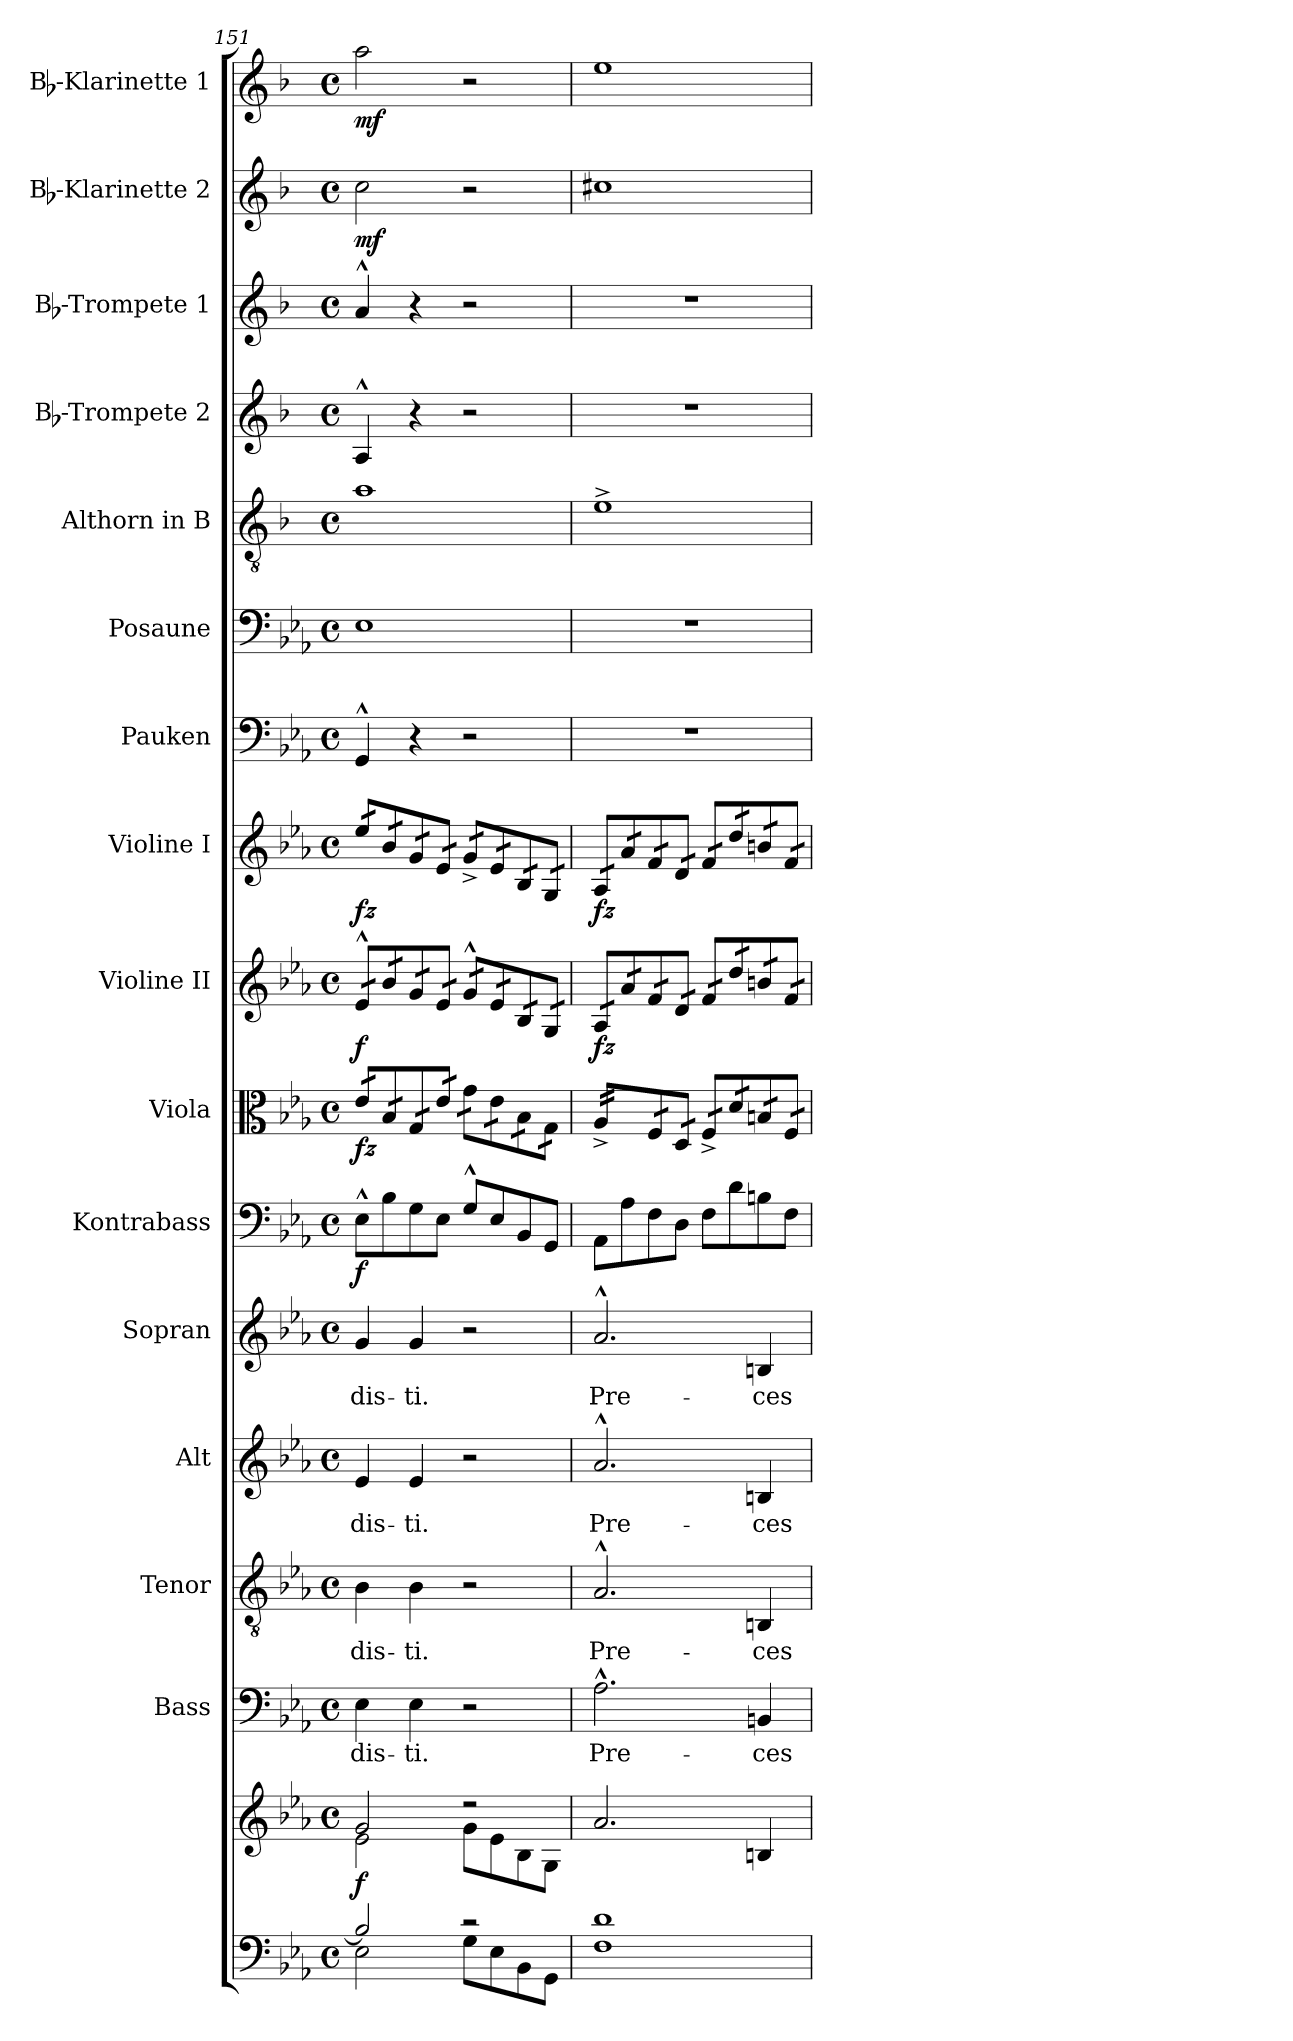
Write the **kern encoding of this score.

**kern	**kern	**dynam	**kern	**text	**kern	**text	**kern	**text	**kern	**text	**kern	**dynam	**kern	**dynam	**kern	**dynam	**kern	**dynam	**kern	**kern	**kern	**kern	**kern	**kern	**dynam	**kern	**dynam
*part16	*part16	*part16	*part15	*part15	*part14	*part14	*part13	*part13	*part12	*part12	*part11	*part11	*part10	*part10	*part9	*part9	*part8	*part8	*part7	*part6	*part5	*part4	*part3	*part2	*part2	*part1	*part1
*staff17	*staff16	*staff16/17	*staff15	*staff15	*staff14	*staff14	*staff13	*staff13	*staff12	*staff12	*staff11	*staff11	*staff10	*staff10	*staff9	*staff9	*staff8	*staff8	*staff7	*staff6	*staff5	*staff4	*staff3	*staff2	*staff2	*staff1	*staff1
*	*	*	*I"Bass	*	*I"Tenor	*	*I"Alt	*	*I"Sopran	*	*I"Kontrabass	*	*I"Viola	*	*I"Violine II	*	*I"Violine I	*	*I"Pauken	*I"Posaune	*I"Althorn in B	*I"Bb-Trompete 2	*I"Bb-Trompete 1	*I"Bb-Klarinette 2	*	*I"Bb-Klarinette 1	*
*	*	*	*I'B.	*	*I'T.	*	*I'A.	*	*I'S.	*	*I'Kb.	*	*I'Vla.	*	*I'Vl. II	*	*I'Vl. I	*	*I'Pk.	*I'Pos.	*	*I'Bb Trp. 2	*I'Bb Trp. 1	*I'Bb Kl. 2	*	*I'Bb Kl. 1	*
*clefF4	*clefG2	*	*clefF4	*	*clefGv2	*	*clefG2	*	*clefG2	*	*clefF4	*	*clefC3	*	*clefG2	*	*clefG2	*	*clefF4	*clefF4	*clefGv2	*clefG2	*clefG2	*clefG2	*	*clefG2	*
*	*	*	*	*	*	*	*	*	*	*	*ITrd7c12	*	*	*	*	*	*	*	*	*	*ITrd1c2	*ITrd1c2	*ITrd1c2	*ITrd1c2	*	*ITrd1c2	*
*k[b-e-a-]	*k[b-e-a-]	*	*k[b-e-a-]	*	*k[b-e-a-]	*	*k[b-e-a-]	*	*k[b-e-a-]	*	*k[b-e-a-]	*	*k[b-e-a-]	*	*k[b-e-a-]	*	*k[b-e-a-]	*	*k[b-e-a-]	*k[b-e-a-]	*k[b-e-a-]	*k[b-e-a-]	*k[b-e-a-]	*k[b-e-a-]	*	*k[b-e-a-]	*
*E-:	*E-:	*	*E-:	*	*E-:	*	*E-:	*	*E-:	*	*E-:	*	*E-:	*	*E-:	*	*E-:	*	*E-:	*E-:	*E-:	*E-:	*E-:	*E-:	*	*E-:	*
*M4/4	*M4/4	*	*M4/4	*	*M4/4	*	*M4/4	*	*M4/4	*	*M4/4	*	*M4/4	*	*M4/4	*	*M4/4	*	*M4/4	*M4/4	*M4/4	*M4/4	*M4/4	*M4/4	*	*M4/4	*
*met(c)	*met(c)	*	*met(c)	*	*met(c)	*	*met(c)	*	*met(c)	*	*met(c)	*	*met(c)	*	*met(c)	*	*met(c)	*	*met(c)	*met(c)	*met(c)	*met(c)	*met(c)	*met(c)	*	*met(c)	*
=151	=151	=151	=151	=151	=151	=151	=151	=151	=151	=151	=151	=151	=151	=151	=151	=151	=151	=151	=151	=151	=151	=151	=151	=151	=151	=151	=151
*^	*^	*	*	*	*	*	*	*	*	*	*	*	*	*	*	*	*	*	*	*	*	*	*	*	*	*	*
!	!	!	!	!LO:DY:b	!	!LO:LY:b	!	!LO:LY:b	!	!LO:LY:b	!	!LO:LY:b	!	!LO:DY:b	!	!LO:DY:b	!	!LO:DY:b	!	!LO:DY:b	!	!	!	!	!	!	!LO:DY:b	!	!LO:DY:b
*	*	*	*	*	*	*	*	*	*	*	*	*	*	*	*tremolo	*	*	*	*	*	*	*	*	*	*	*	*	*	*
*	*	*	*	*	*	*	*	*	*	*	*	*	*	*	*	*	*tremolo	*	*	*	*	*	*	*	*	*	*	*	*
*	*	*	*	*	*	*	*	*	*	*	*	*	*	*	*	*	*	*	*tremolo	*	*	*	*	*	*	*	*	*	*
2B-/]	2E-\	2g/	2e-\	f	4E-\	-dis-	4B-\	-dis-	4e-/	-dis-	4g/	-dis-	8EE-^^>\L	f	16e-/LL	fz	16e-^^>/LL	f	16ee-/LL	fz	4GG^^>/	1E-	1g	4G^^>/	4g^^>/	2b-\	mf	2gg\	mf
.	.	.	.	.	.	.	.	.	.	.	.	.	.	.	16e-/	.	16e-^^>/	.	16ee-/	.	.	.	.	.	.	.	.	.	.
.	.	.	.	.	.	.	.	.	.	.	.	.	8BB-\	.	16B-/	.	16b-/	.	16b-/	.	.	.	.	.	.	.	.	.	.
.	.	.	.	.	.	.	.	.	.	.	.	.	.	.	16B-/	.	16b-/	.	16b-/	.	.	.	.	.	.	.	.	.	.
!	!	!	!	!	!	!LO:LY:b	!	!LO:LY:b	!	!LO:LY:b	!	!LO:LY:b	!	!	!	!	!	!	!	!	!	!	!	!	!	!	!	!	!
.	.	.	.	.	4E-\	-ti.	4B-\	-ti.	4e-/	-ti.	4g/	-ti.	8GG\	.	16G/	.	16g/	.	16g/	.	4r	.	.	4r	4r	.	.	.	.
.	.	.	.	.	.	.	.	.	.	.	.	.	.	.	16G/	.	16g/	.	16g/	.	.	.	.	.	.	.	.	.	.
.	.	.	.	.	.	.	.	.	.	.	.	.	8EE-\J	.	16e-/	.	16e-/	.	16e-/	.	.	.	.	.	.	.	.	.	.
.	.	.	.	.	.	.	.	.	.	.	.	.	.	.	16e-/JJ	.	16e-/JJ	.	16e-/JJ	.	.	.	.	.	.	.	.	.	.
2rc	8G\L	2rdd	8g\L	.	2r	.	2r	.	2r	.	2r	.	8GG^^>/L	.	16g\LL	.	16g^^>/LL	.	16g^</LL	.	2r	.	.	2r	2r	2r	.	2r	.
.	.	.	.	.	.	.	.	.	.	.	.	.	.	.	16g\	.	16g^^>/	.	16g^</	.	.	.	.	.	.	.	.	.	.
.	8E-\	.	8e-\	.	.	.	.	.	.	.	.	.	8EE-/	.	16e-\	.	16e-/	.	16e-/	.	.	.	.	.	.	.	.	.	.
.	.	.	.	.	.	.	.	.	.	.	.	.	.	.	16e-\	.	16e-/	.	16e-/	.	.	.	.	.	.	.	.	.	.
.	8BB-\	.	8B-\	.	.	.	.	.	.	.	.	.	8BBB-/	.	16B-\	.	16B-/	.	16B-/	.	.	.	.	.	.	.	.	.	.
.	.	.	.	.	.	.	.	.	.	.	.	.	.	.	16B-\	.	16B-/	.	16B-/	.	.	.	.	.	.	.	.	.	.
.	8GG\J	.	8G\J	.	.	.	.	.	.	.	.	.	8GGG/J	.	16G\	.	16G/	.	16G/	.	.	.	.	.	.	.	.	.	.
.	.	.	.	.	.	.	.	.	.	.	.	.	.	.	16G\JJ	.	16G/JJ	.	16G/JJ	.	.	.	.	.	.	.	.	.	.
=152	=152	=152	=152	=152	=152	=152	=152	=152	=152	=152	=152	=152	=152	=152	=152	=152	=152	=152	=152	=152	=152	=152	=152	=152	=152	=152	=152	=152	=152
!	!	!	!	!	!	!LO:LY:b	!	!LO:LY:b	!	!LO:LY:b	!	!LO:LY:b	!	!	!	!	!	!LO:DY:b	!	!LO:DY:b	!	!	!	!	!	!	!	!	!
*	*	*v	*v	*	*	*	*	*	*	*	*	*	*	*	*	*	*	*	*	*	*	*	*	*	*	*	*	*	*
1d	1F	2.a-/	.	2.A-^^>\	Pre-	2.A-^^>/	Pre-	2.a-^^>/	Pre-	2.a-^^>/	Pre-	8AAA-\L	.	16A-^</LL	.	16A-/LL	fz	16A-/LL	fz	1r	1r	1d^>	1r	1r	1bn	.	1dd	.
.	.	.	.	.	.	.	.	.	.	.	.	.	.	16A-^</	.	16A-/	.	16A-/	.	.	.	.	.	.	.	.	.	.
.	.	.	.	.	.	.	.	.	.	.	.	8AA-\	.	16A-/	.	16a-/	.	16a-/	.	.	.	.	.	.	.	.	.	.
.	.	.	.	.	.	.	.	.	.	.	.	.	.	16A-/	.	16a-/	.	16a-/	.	.	.	.	.	.	.	.	.	.
.	.	.	.	.	.	.	.	.	.	.	.	8FF\	.	16F/	.	16f/	.	16f/	.	.	.	.	.	.	.	.	.	.
.	.	.	.	.	.	.	.	.	.	.	.	.	.	16F/	.	16f/	.	16f/	.	.	.	.	.	.	.	.	.	.
.	.	.	.	.	.	.	.	.	.	.	.	8DD\J	.	16D/	.	16d/	.	16d/	.	.	.	.	.	.	.	.	.	.
.	.	.	.	.	.	.	.	.	.	.	.	.	.	16D/JJ	.	16d/JJ	.	16d/JJ	.	.	.	.	.	.	.	.	.	.
.	.	.	.	.	.	.	.	.	.	.	.	8FF\L	.	16F^</LL	.	16f/LL	.	16f/LL	.	.	.	.	.	.	.	.	.	.
.	.	.	.	.	.	.	.	.	.	.	.	.	.	16F^</	.	16f/	.	16f/	.	.	.	.	.	.	.	.	.	.
.	.	.	.	.	.	.	.	.	.	.	.	8D\	.	16d/	.	16dd/	.	16dd/	.	.	.	.	.	.	.	.	.	.
.	.	.	.	.	.	.	.	.	.	.	.	.	.	16d/	.	16dd/	.	16dd/	.	.	.	.	.	.	.	.	.	.
!	!	!	!	!	!LO:LY:b	!	!LO:LY:b	!	!LO:LY:b	!	!LO:LY:b	!	!	!	!	!	!	!	!	!	!	!	!	!	!	!	!	!
.	.	4Bn/	.	4BBn/	-ces	4BBn/	-ces	4Bn/	-ces	4Bn/	-ces	8BBn\	.	16Bn/	.	16bn/	.	16bn/	.	.	.	.	.	.	.	.	.	.
.	.	.	.	.	.	.	.	.	.	.	.	.	.	16Bn/	.	16bn/	.	16bn/	.	.	.	.	.	.	.	.	.	.
.	.	.	.	.	.	.	.	.	.	.	.	8FF\J	.	16F/	.	16f/	.	16f/	.	.	.	.	.	.	.	.	.	.
.	.	.	.	.	.	.	.	.	.	.	.	.	.	16F/JJ	.	16f/JJ	.	16f/JJ	.	.	.	.	.	.	.	.	.	.
*	*	*	*	*	*	*	*	*	*	*	*	*	*	*	*	*	*	*Xtremolo	*	*	*	*	*	*	*	*	*	*
*	*	*	*	*	*	*	*	*	*	*	*	*	*	*	*	*Xtremolo	*	*	*	*	*	*	*	*	*	*	*	*
*	*	*	*	*	*	*	*	*	*	*	*	*	*	*Xtremolo	*	*	*	*	*	*	*	*	*	*	*	*	*	*
*v	*v	*	*	*	*	*	*	*	*	*	*	*	*	*	*	*	*	*	*	*	*	*	*	*	*	*	*	*
=	=	=	=	=	=	=	=	=	=	=	=	=	=	=	=	=	=	=	=	=	=	=	=	=	=	=	=
*-	*-	*-	*-	*-	*-	*-	*-	*-	*-	*-	*-	*-	*-	*-	*-	*-	*-	*-	*-	*-	*-	*-	*-	*-	*-	*-	*-
